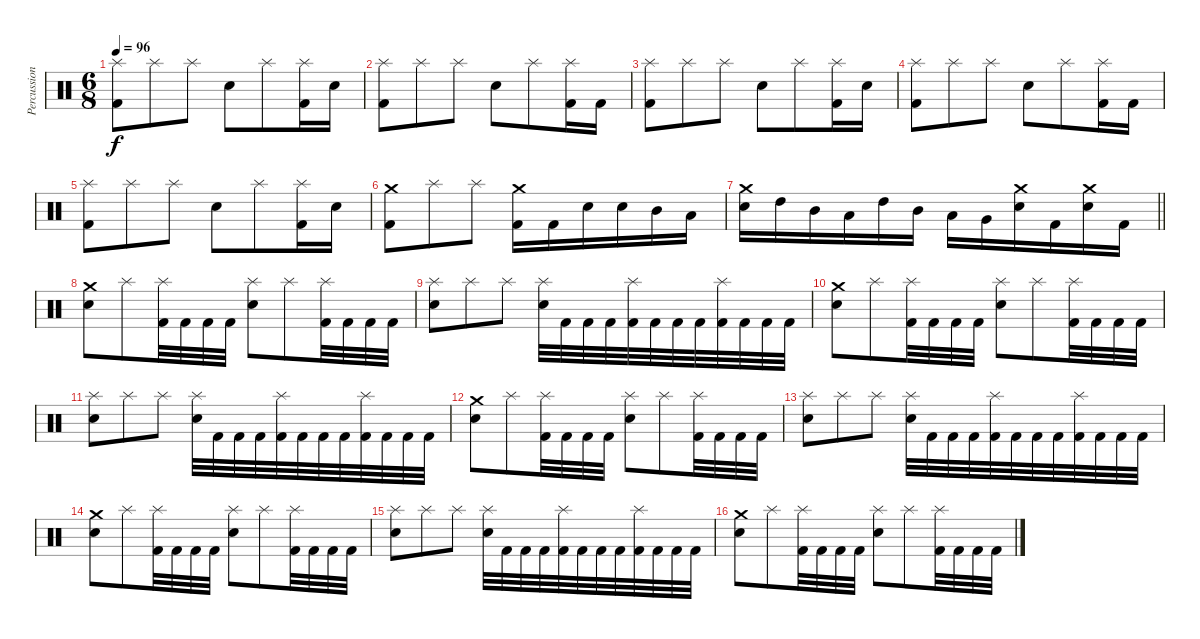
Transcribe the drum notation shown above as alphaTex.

\track ("Percussion" "Percussion") {instrument percussion}
\staff {score}
\articulation defaults
\ts (6 8)
\tempo 96
\clef neutral
\ks c
("Splash (hit)" "Kick (hit) 2").8{dy f} "Splash (hit)".8 "Splash (hit)".8 "Electric Snare (hit)".8 "Splash (hit)".8 ("Splash (hit)" "Kick (hit) 2").16 "Electric Snare (hit)".16 |
("Splash (hit)" "Kick (hit) 2").8 "Splash (hit)".8 "Splash (hit)".8 "Electric Snare (hit)".8 "Splash (hit)".8 ("Splash (hit)" "Kick (hit) 2").16 "Kick (hit) 2".16 |
("Splash (hit)" "Kick (hit) 2").8 "Splash (hit)".8 "Splash (hit)".8 "Electric Snare (hit)".8 "Splash (hit)".8 ("Splash (hit)" "Kick (hit) 2").16 "Electric Snare (hit)".16 |
("Splash (hit)" "Kick (hit) 2").8 "Splash (hit)".8 "Splash (hit)".8 "Electric Snare (hit)".8 "Splash (hit)".8 ("Splash (hit)" "Kick (hit) 2").16 "Kick (hit) 2".16 |
("Splash (hit)" "Kick (hit) 2").8 "Splash (hit)".8 "Splash (hit)".8 "Electric Snare (hit)".8 "Splash (hit)".8 ("Splash (hit)" "Kick (hit) 2").16 "Electric Snare (hit)".16 |
("Crash medium (hit)" "Kick (hit) 2").8 "Splash (hit)".8 "Splash (hit)".8 ("Crash medium (hit)" "Kick (hit) 2").16 "Kick (hit) 2".16 "Electric Snare (hit)".16 "Electric Snare (hit)".16 "Mid Tom (hit)".16 "Low Tom (hit)".16 |
\barLineRight lightlight
("Crash medium (hit)" "Electric Snare (hit)").16 "High Tom (hit)".16 "Mid Tom (hit)".16 "Low Tom (hit)".16 "High Tom (hit)".16 "Mid Tom (hit)".16 "Low Tom (hit)".16 "Very Low Tom (hit)".16 ("Crash medium (hit)" "Electric Snare (hit)").16 "Kick (hit) 2".16 ("Crash medium (hit)" "Electric Snare (hit)").16 "Kick (hit) 2".16 |
("Crash medium (hit)" "Electric Snare (hit)").8 "Splash (hit)".8 ("Splash (hit)" "Kick (hit) 2").32 "Kick (hit) 2".32 "Kick (hit) 2".32 "Kick (hit) 2".32 ("Splash (hit)" "Electric Snare (hit)").8 "Splash (hit)".8 ("Splash (hit)" "Kick (hit) 2").32 "Kick (hit) 2".32 "Kick (hit) 2".32 "Kick (hit) 2".32 |
("Splash (hit)" "Electric Snare (hit)").8 "Splash (hit)".8 "Splash (hit)".8 ("Splash (hit)" "Electric Snare (hit)").32 "Kick (hit) 2".32 "Kick (hit) 2".32 "Kick (hit) 2".32 ("Splash (hit)" "Kick (hit) 2").32 "Kick (hit) 2".32 "Kick (hit) 2".32 "Kick (hit) 2".32 ("Splash (hit)" "Kick (hit) 2").32 "Kick (hit) 2".32 "Kick (hit) 2".32 "Kick (hit) 2".32 |
("Crash medium (hit)" "Electric Snare (hit)").8 "Splash (hit)".8 ("Splash (hit)" "Kick (hit) 2").32 "Kick (hit) 2".32 "Kick (hit) 2".32 "Kick (hit) 2".32 ("Splash (hit)" "Electric Snare (hit)").8 "Splash (hit)".8 ("Splash (hit)" "Kick (hit) 2").32 "Kick (hit) 2".32 "Kick (hit) 2".32 "Kick (hit) 2".32 |
("Splash (hit)" "Electric Snare (hit)").8 "Splash (hit)".8 "Splash (hit)".8 ("Splash (hit)" "Electric Snare (hit)").32 "Kick (hit) 2".32 "Kick (hit) 2".32 "Kick (hit) 2".32 ("Splash (hit)" "Kick (hit) 2").32 "Kick (hit) 2".32 "Kick (hit) 2".32 "Kick (hit) 2".32 ("Splash (hit)" "Kick (hit) 2").32 "Kick (hit) 2".32 "Kick (hit) 2".32 "Kick (hit) 2".32 |
("Crash medium (hit)" "Electric Snare (hit)").8 "Splash (hit)".8 ("Splash (hit)" "Kick (hit) 2").32 "Kick (hit) 2".32 "Kick (hit) 2".32 "Kick (hit) 2".32 ("Splash (hit)" "Electric Snare (hit)").8 "Splash (hit)".8 ("Splash (hit)" "Kick (hit) 2").32 "Kick (hit) 2".32 "Kick (hit) 2".32 "Kick (hit) 2".32 |
("Splash (hit)" "Electric Snare (hit)").8 "Splash (hit)".8 "Splash (hit)".8 ("Splash (hit)" "Electric Snare (hit)").32 "Kick (hit) 2".32 "Kick (hit) 2".32 "Kick (hit) 2".32 ("Splash (hit)" "Kick (hit) 2").32 "Kick (hit) 2".32 "Kick (hit) 2".32 "Kick (hit) 2".32 ("Splash (hit)" "Kick (hit) 2").32 "Kick (hit) 2".32 "Kick (hit) 2".32 "Kick (hit) 2".32 |
("Crash medium (hit)" "Electric Snare (hit)").8 "Splash (hit)".8 ("Splash (hit)" "Kick (hit) 2").32 "Kick (hit) 2".32 "Kick (hit) 2".32 "Kick (hit) 2".32 ("Splash (hit)" "Electric Snare (hit)").8 "Splash (hit)".8 ("Splash (hit)" "Kick (hit) 2").32 "Kick (hit) 2".32 "Kick (hit) 2".32 "Kick (hit) 2".32 |
("Splash (hit)" "Electric Snare (hit)").8 "Splash (hit)".8 "Splash (hit)".8 ("Splash (hit)" "Electric Snare (hit)").32 "Kick (hit) 2".32 "Kick (hit) 2".32 "Kick (hit) 2".32 ("Splash (hit)" "Kick (hit) 2").32 "Kick (hit) 2".32 "Kick (hit) 2".32 "Kick (hit) 2".32 ("Splash (hit)" "Kick (hit) 2").32 "Kick (hit) 2".32 "Kick (hit) 2".32 "Kick (hit) 2".32 |
("Crash medium (hit)" "Electric Snare (hit)").8 "Splash (hit)".8 ("Splash (hit)" "Kick (hit) 2").32 "Kick (hit) 2".32 "Kick (hit) 2".32 "Kick (hit) 2".32 ("Splash (hit)" "Electric Snare (hit)").8 "Splash (hit)".8 ("Splash (hit)" "Kick (hit) 2").32 "Kick (hit) 2".32 "Kick (hit) 2".32 "Kick (hit) 2".32
